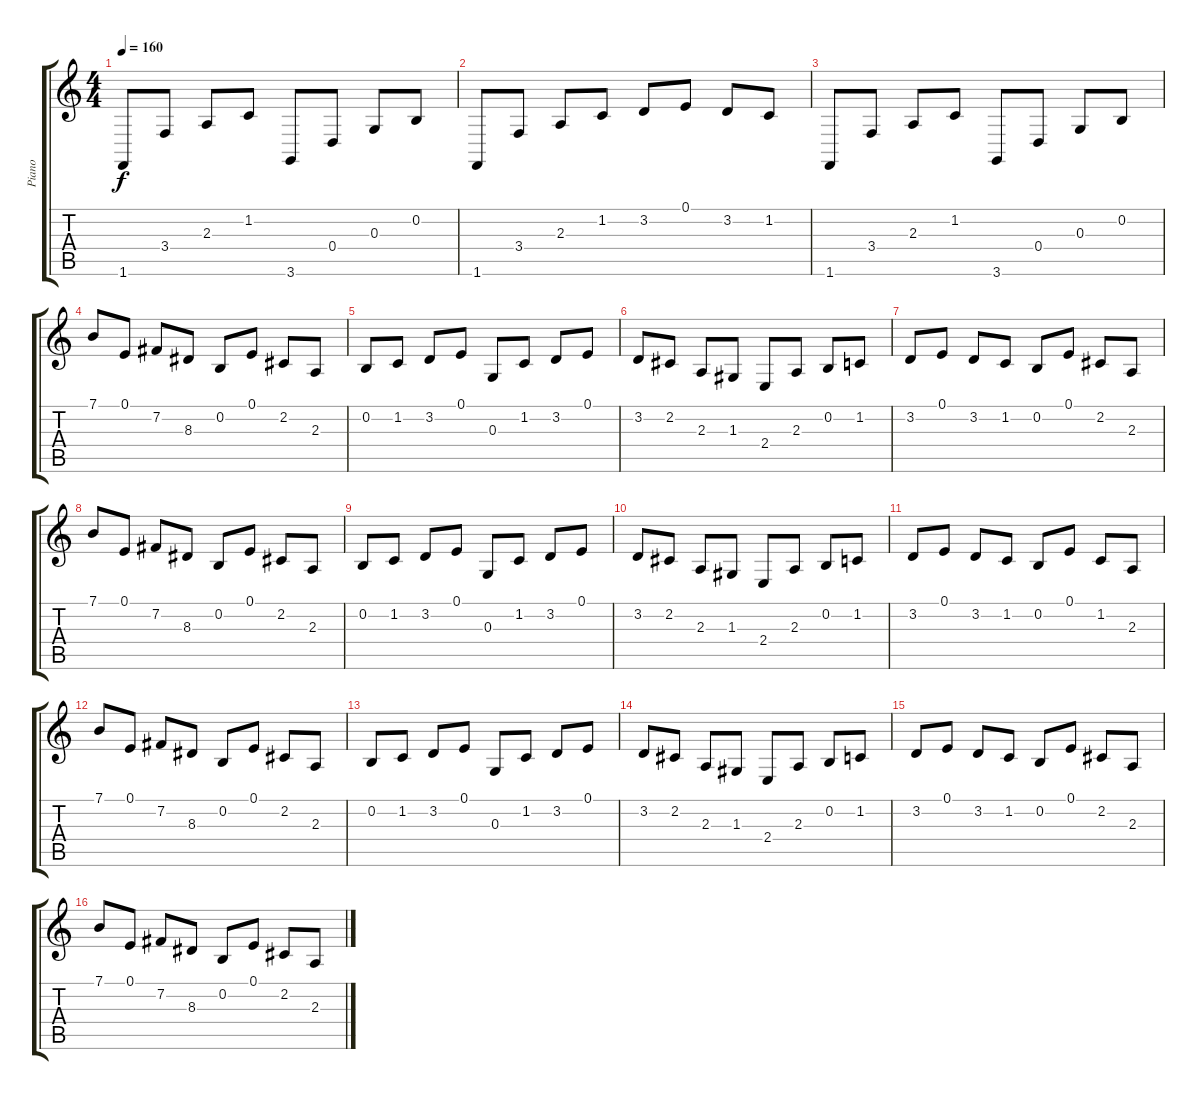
\track ("Piano" "Piano") {instrument acousticgrandpiano}
\staff {score tabs}
\tuning (E4 B3 G3 D3 A2 E2) {hide}
\ts (4 4)
\tempo 160
\clef g2
\ks c
1.6.8{dy f} 3.4.8 2.3.8 1.2.8 3.6.8 0.4.8 0.3.8 0.2.8 |
1.6.8 3.4.8 2.3.8 1.2.8 3.2.8 0.1.8 3.2.8 1.2.8 |
1.6.8 3.4.8 2.3.8 1.2.8 3.6.8 0.4.8 0.3.8 0.2.8 |
7.1.8 0.1.8 7.2.8 8.3.8 0.2.8 0.1.8 2.2.8 2.3.8 |
0.2.8 1.2.8 3.2.8 0.1.8 0.3.8 1.2.8 3.2.8 0.1.8 |
3.2.8 2.2.8 2.3.8 1.3.8 2.4.8 2.3.8 0.2.8 1.2.8 |
3.2.8 0.1.8 3.2.8 1.2.8 0.2.8 0.1.8 2.2.8 2.3.8 |
7.1.8 0.1.8 7.2.8 8.3.8 0.2.8 0.1.8 2.2.8 2.3.8 |
0.2.8 1.2.8 3.2.8 0.1.8 0.3.8 1.2.8 3.2.8 0.1.8 |
3.2.8 2.2.8 2.3.8 1.3.8 2.4.8 2.3.8 0.2.8 1.2.8 |
3.2.8 0.1.8 3.2.8 1.2.8 0.2.8 0.1.8 1.2.8 2.3.8 |
7.1.8 0.1.8 7.2.8 8.3.8 0.2.8 0.1.8 2.2.8 2.3.8 |
0.2.8 1.2.8 3.2.8 0.1.8 0.3.8 1.2.8 3.2.8 0.1.8 |
3.2.8 2.2.8 2.3.8 1.3.8 2.4.8 2.3.8 0.2.8 1.2.8 |
3.2.8 0.1.8 3.2.8 1.2.8 0.2.8 0.1.8 2.2.8 2.3.8 |
7.1.8 0.1.8 7.2.8 8.3.8 0.2.8 0.1.8 2.2.8 2.3.8
